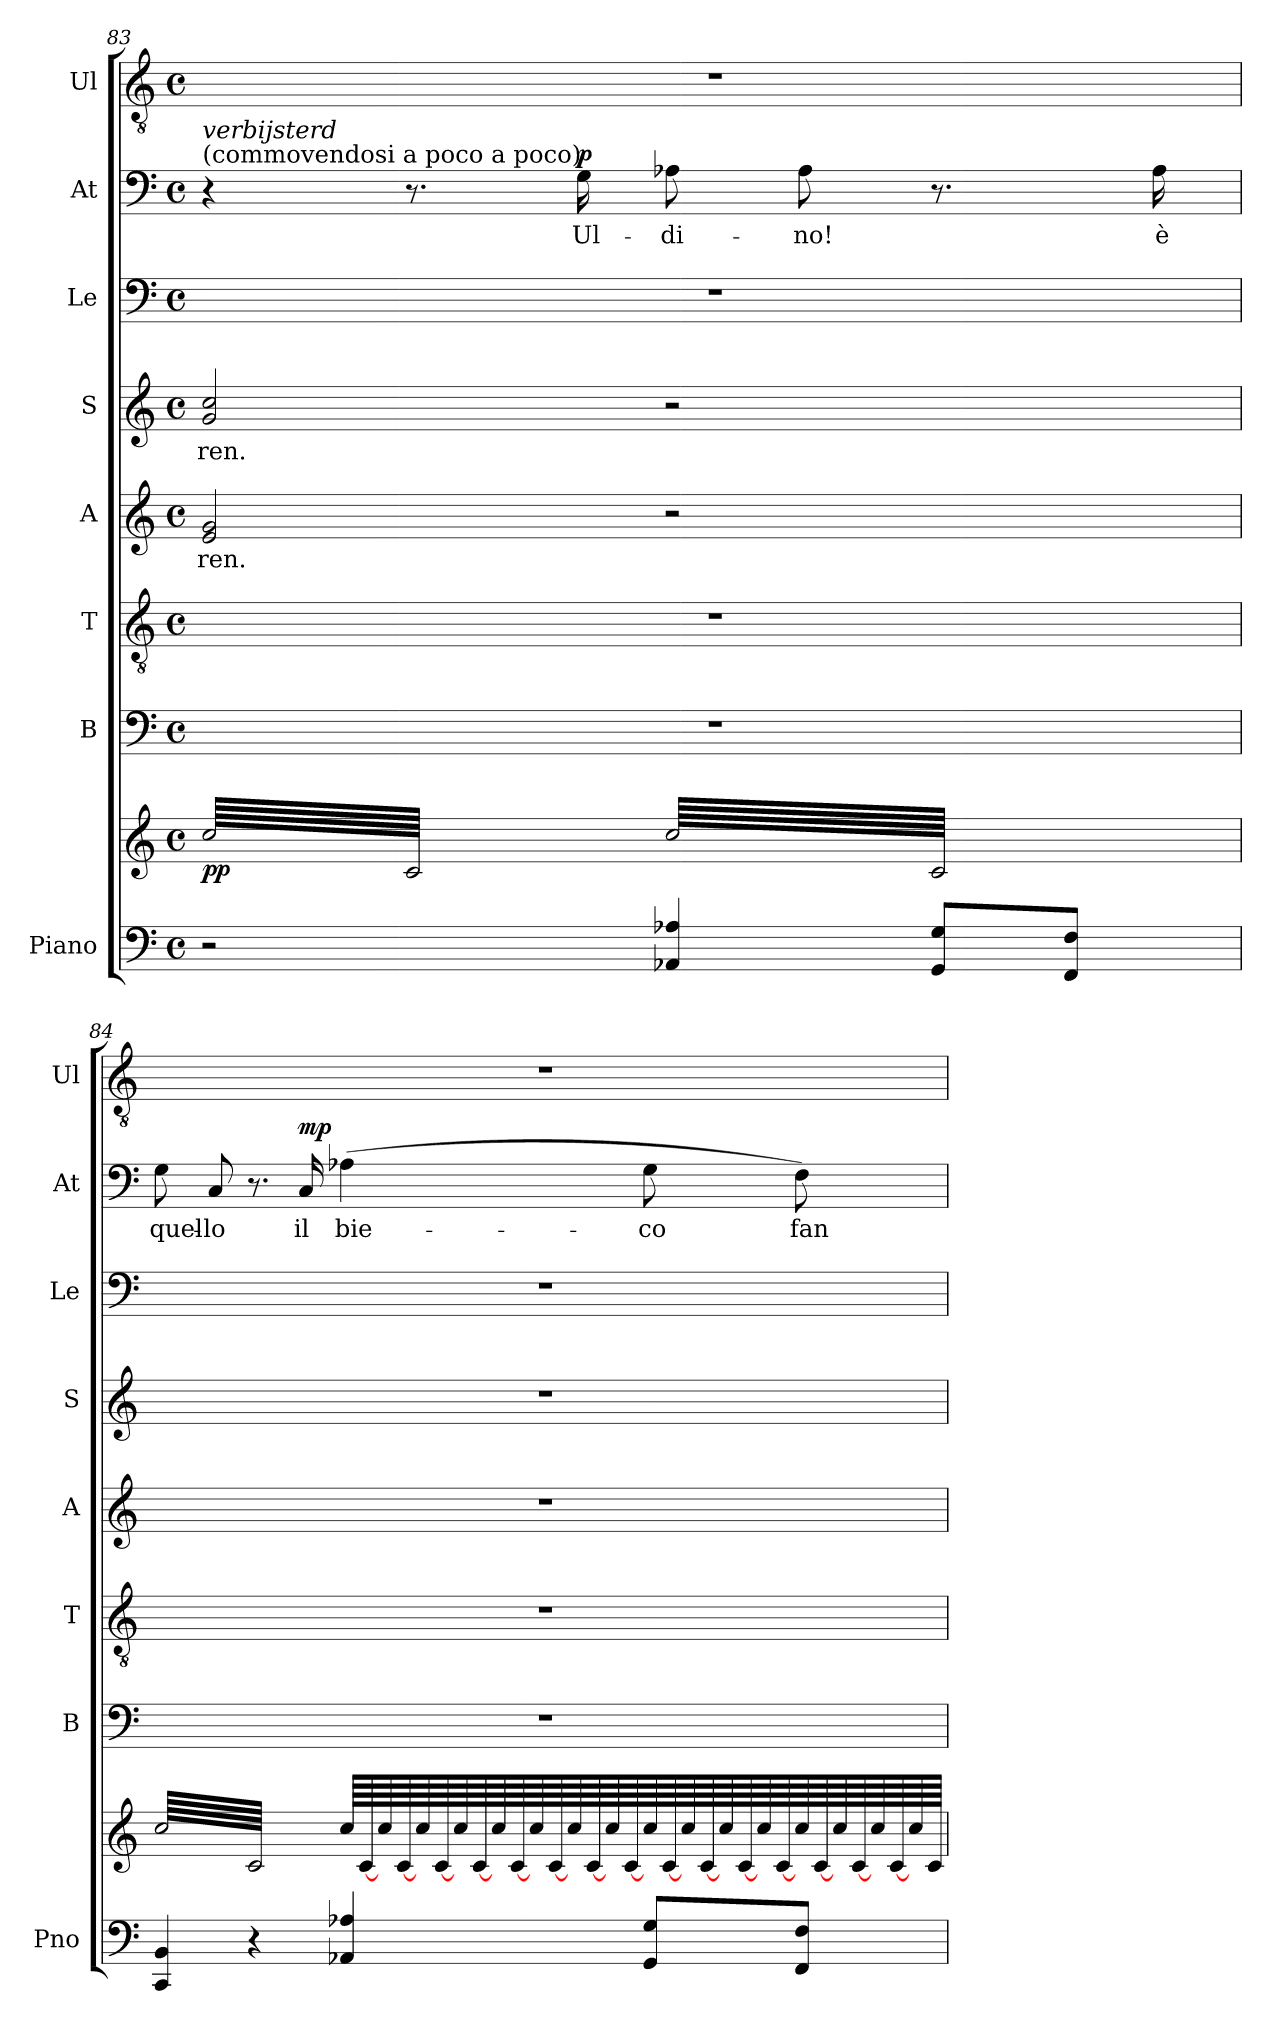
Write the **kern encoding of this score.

**kern	**kern	**dynam	**kern	**kern	**kern	**text	**kern	**text	**kern	**kern	**text	**dynam	**kern
*part8	*part8	*part8	*part7	*part6	*part5	*part5	*part4	*part4	*part3	*part2	*part2	*part2	*part1
*staff9	*staff8	*staff8/9	*staff7	*staff6	*staff5	*staff5	*staff4	*staff4	*staff3	*staff2	*staff2	*staff2	*staff1
*I"Piano	*	*	*I"B	*I"T	*I"A	*	*I"S	*	*I"Le	*I"At	*	*	*I"Ul
*I'Pno	*	*	*I'B	*I'T	*I'A	*	*I'S	*	*I'Le	*I'At	*	*	*I'Ul
!!LO:LB:g=z
*clefF4	*clefG2	*	*clefF4	*clefGv2	*clefG2	*	*clefG2	*	*clefF4	*clefF4	*	*	*clefGv2
*k[]	*k[]	*	*k[]	*k[]	*k[]	*	*k[]	*	*k[]	*k[]	*	*	*k[]
*M4/4	*M4/4	*	*M4/4	*M4/4	*M4/4	*	*M4/4	*	*M4/4	*M4/4	*	*	*M4/4
*met(c)	*met(c)	*	*met(c)	*met(c)	*met(c)	*	*met(c)	*	*met(c)	*met(c)	*	*	*met(c)
=83	=83	=83	=83	=83	=83	=83	=83	=83	=83	=83	=83	=83	=83
!	!	!	!	!	!	!	!	!	!	!LO:TX:a:t=(commovendosi a poco a poco)	!	!	!
!	!	!	!	!	!	!	!	!	!	!LO:TX:a:i:t=verbijsterd	!	!	!
!	!	!LO:DY:b	!	!	!	!LO:LY:b	!	!LO:LY:b	!	!	!	!	!
*	*tremolo	*	*	*	*	*	*	*	*	*	*	*	*
2r	64cc/LLLL	pp	1r	1r	2e/ 2g!/	-ren.	2g!/ 2cc/	-ren.	1r	4r	.	.	1r
.	64c/	.	.	.	.	.	.	.	.	.	.	.	.
.	64cc/	.	.	.	.	.	.	.	.	.	.	.	.
.	64c/	.	.	.	.	.	.	.	.	.	.	.	.
.	64cc/	.	.	.	.	.	.	.	.	.	.	.	.
.	64c/	.	.	.	.	.	.	.	.	.	.	.	.
.	64cc/	.	.	.	.	.	.	.	.	.	.	.	.
.	64c/	.	.	.	.	.	.	.	.	.	.	.	.
.	64cc/	.	.	.	.	.	.	.	.	.	.	.	.
.	64c/	.	.	.	.	.	.	.	.	.	.	.	.
.	64cc/	.	.	.	.	.	.	.	.	.	.	.	.
.	64c/	.	.	.	.	.	.	.	.	.	.	.	.
.	64cc/	.	.	.	.	.	.	.	.	.	.	.	.
.	64c/	.	.	.	.	.	.	.	.	.	.	.	.
.	64cc/	.	.	.	.	.	.	.	.	.	.	.	.
.	64c/	.	.	.	.	.	.	.	.	.	.	.	.
.	64cc/	.	.	.	.	.	.	.	.	8.r	.	.	.
.	64c/	.	.	.	.	.	.	.	.	.	.	.	.
.	64cc/	.	.	.	.	.	.	.	.	.	.	.	.
.	64c/	.	.	.	.	.	.	.	.	.	.	.	.
.	64cc/	.	.	.	.	.	.	.	.	.	.	.	.
.	64c/	.	.	.	.	.	.	.	.	.	.	.	.
.	64cc/	.	.	.	.	.	.	.	.	.	.	.	.
.	64c/	.	.	.	.	.	.	.	.	.	.	.	.
.	64cc/	.	.	.	.	.	.	.	.	.	.	.	.
.	64c/	.	.	.	.	.	.	.	.	.	.	.	.
.	64cc/	.	.	.	.	.	.	.	.	.	.	.	.
.	64c/	.	.	.	.	.	.	.	.	.	.	.	.
!	!	!	!	!	!	!	!	!	!	!	!LO:LY:b	!LO:DY:a	!
.	64cc/	.	.	.	.	.	.	.	.	16G\	Ul-	p	.
.	64c/	.	.	.	.	.	.	.	.	.	.	.	.
.	64cc/	.	.	.	.	.	.	.	.	.	.	.	.
.	64c/JJJJ	.	.	.	.	.	.	.	.	.	.	.	.
!	!	!	!	!	!	!	!	!	!	!	!LO:LY:b	!	!
4AA-X/ 4A-X/	64cc/LLLL	.	.	.	2r	.	2r	.	.	8A-X\	-di-	.	.
.	64c/	.	.	.	.	.	.	.	.	.	.	.	.
.	64cc/	.	.	.	.	.	.	.	.	.	.	.	.
.	64c/	.	.	.	.	.	.	.	.	.	.	.	.
.	64cc/	.	.	.	.	.	.	.	.	.	.	.	.
.	64c/	.	.	.	.	.	.	.	.	.	.	.	.
.	64cc/	.	.	.	.	.	.	.	.	.	.	.	.
.	64c/	.	.	.	.	.	.	.	.	.	.	.	.
!	!	!	!	!	!	!	!	!	!	!	!LO:LY:b	!	!
.	64cc/	.	.	.	.	.	.	.	.	8A-\	-no!	.	.
.	64c/	.	.	.	.	.	.	.	.	.	.	.	.
.	64cc/	.	.	.	.	.	.	.	.	.	.	.	.
.	64c/	.	.	.	.	.	.	.	.	.	.	.	.
.	64cc/	.	.	.	.	.	.	.	.	.	.	.	.
.	64c/	.	.	.	.	.	.	.	.	.	.	.	.
.	64cc/	.	.	.	.	.	.	.	.	.	.	.	.
.	64c/	.	.	.	.	.	.	.	.	.	.	.	.
8GG/ 8G/L	64cc/	.	.	.	.	.	.	.	.	8.r	.	.	.
.	64c/	.	.	.	.	.	.	.	.	.	.	.	.
.	64cc/	.	.	.	.	.	.	.	.	.	.	.	.
.	64c/	.	.	.	.	.	.	.	.	.	.	.	.
.	64cc/	.	.	.	.	.	.	.	.	.	.	.	.
.	64c/	.	.	.	.	.	.	.	.	.	.	.	.
.	64cc/	.	.	.	.	.	.	.	.	.	.	.	.
.	64c/	.	.	.	.	.	.	.	.	.	.	.	.
8FF/ 8F/J	64cc/	.	.	.	.	.	.	.	.	.	.	.	.
.	64c/	.	.	.	.	.	.	.	.	.	.	.	.
.	64cc/	.	.	.	.	.	.	.	.	.	.	.	.
.	64c/	.	.	.	.	.	.	.	.	.	.	.	.
!	!	!	!	!	!	!	!	!	!	!	!LO:LY:b	!	!
.	64cc/	.	.	.	.	.	.	.	.	16A-\	è	.	.
.	64c/	.	.	.	.	.	.	.	.	.	.	.	.
.	64cc/	.	.	.	.	.	.	.	.	.	.	.	.
.	64c/JJJJ	.	.	.	.	.	.	.	.	.	.	.	.
=84	=84	=84	=84	=84	=84	=84	=84	=84	=84	=84	=84	=84	=84
!	!	!	!	!	!	!	!	!	!	!	!LO:LY:b	!	!
4CC/ 4BB/	64cc/LLLL	.	1r	1r	1r	.	1r	.	1r	8G\	quel-	.	1r
.	64c/	.	.	.	.	.	.	.	.	.	.	.	.
.	64cc/	.	.	.	.	.	.	.	.	.	.	.	.
.	64c/	.	.	.	.	.	.	.	.	.	.	.	.
.	64cc/	.	.	.	.	.	.	.	.	.	.	.	.
.	64c/	.	.	.	.	.	.	.	.	.	.	.	.
.	64cc/	.	.	.	.	.	.	.	.	.	.	.	.
.	64c/	.	.	.	.	.	.	.	.	.	.	.	.
!	!	!	!	!	!	!	!	!	!	!	!LO:LY:b	!	!
.	64cc/	.	.	.	.	.	.	.	.	8C/	-lo	.	.
.	64c/	.	.	.	.	.	.	.	.	.	.	.	.
.	64cc/	.	.	.	.	.	.	.	.	.	.	.	.
.	64c/	.	.	.	.	.	.	.	.	.	.	.	.
.	64cc/	.	.	.	.	.	.	.	.	.	.	.	.
.	64c/	.	.	.	.	.	.	.	.	.	.	.	.
.	64cc/	.	.	.	.	.	.	.	.	.	.	.	.
.	64c/	.	.	.	.	.	.	.	.	.	.	.	.
4r	64cc/	.	.	.	.	.	.	.	.	8.r	.	.	.
.	64c/	.	.	.	.	.	.	.	.	.	.	.	.
.	64cc/	.	.	.	.	.	.	.	.	.	.	.	.
.	64c/	.	.	.	.	.	.	.	.	.	.	.	.
.	64cc/	.	.	.	.	.	.	.	.	.	.	.	.
.	64c/	.	.	.	.	.	.	.	.	.	.	.	.
.	64cc/	.	.	.	.	.	.	.	.	.	.	.	.
.	64c/	.	.	.	.	.	.	.	.	.	.	.	.
.	64cc/	.	.	.	.	.	.	.	.	.	.	.	.
.	64c/	.	.	.	.	.	.	.	.	.	.	.	.
.	64cc/	.	.	.	.	.	.	.	.	.	.	.	.
.	64c/	.	.	.	.	.	.	.	.	.	.	.	.
!	!	!	!	!	!	!	!	!	!	!	!LO:LY:b	!LO:DY:a	!
.	64cc/	.	.	.	.	.	.	.	.	16C/	il	mp	.
.	64c/	.	.	.	.	.	.	.	.	.	.	.	.
.	64cc/	.	.	.	.	.	.	.	.	.	.	.	.
.	64c/JJJJ	.	.	.	.	.	.	.	.	.	.	.	.
!	!	!	!	!	!	!	!	!	!	!	!LO:LY:b	!	!
4AA-X/ 4A-X/	64cc/LLLL	.	.	.	.	.	.	.	.	(>4A-X\	bie-	.	.
.	[64c/	.	.	.	.	.	.	.	.	.	.	.	.
.	64cc/	.	.	.	.	.	.	.	.	.	.	.	.
.	[64c/	.	.	.	.	.	.	.	.	.	.	.	.
.	64cc/	.	.	.	.	.	.	.	.	.	.	.	.
.	[64c/	.	.	.	.	.	.	.	.	.	.	.	.
.	64cc/	.	.	.	.	.	.	.	.	.	.	.	.
.	[64c/	.	.	.	.	.	.	.	.	.	.	.	.
.	64cc/	.	.	.	.	.	.	.	.	.	.	.	.
.	[64c/	.	.	.	.	.	.	.	.	.	.	.	.
.	64cc/	.	.	.	.	.	.	.	.	.	.	.	.
.	[64c/	.	.	.	.	.	.	.	.	.	.	.	.
.	64cc/	.	.	.	.	.	.	.	.	.	.	.	.
.	[64c/	.	.	.	.	.	.	.	.	.	.	.	.
.	64cc/	.	.	.	.	.	.	.	.	.	.	.	.
.	[64c/	.	.	.	.	.	.	.	.	.	.	.	.
!	!	!	!	!	!	!	!	!	!	!	!LO:LY:b	!	!
8GG/ 8G/L	64cc/	.	.	.	.	.	.	.	.	8G\	-co	.	.
.	[64c/	.	.	.	.	.	.	.	.	.	.	.	.
.	64cc/	.	.	.	.	.	.	.	.	.	.	.	.
.	[64c/	.	.	.	.	.	.	.	.	.	.	.	.
.	64cc/	.	.	.	.	.	.	.	.	.	.	.	.
.	[64c/	.	.	.	.	.	.	.	.	.	.	.	.
.	64cc/	.	.	.	.	.	.	.	.	.	.	.	.
.	[64c/	.	.	.	.	.	.	.	.	.	.	.	.
!	!	!	!	!	!	!	!	!	!	!	!LO:LY:b	!	!
8FF/ 8F/J	64cc/	.	.	.	.	.	.	.	.	8F\)	fan-	.	.
.	[64c/	.	.	.	.	.	.	.	.	.	.	.	.
.	64cc/	.	.	.	.	.	.	.	.	.	.	.	.
.	[64c/	.	.	.	.	.	.	.	.	.	.	.	.
.	64cc/	.	.	.	.	.	.	.	.	.	.	.	.
.	[64c/	.	.	.	.	.	.	.	.	.	.	.	.
.	64cc/	.	.	.	.	.	.	.	.	.	.	.	.
.	64c/JJJJ	.	.	.	.	.	.	.	.	.	.	.	.
*	*Xtremolo	*	*	*	*	*	*	*	*	*	*	*	*
.	.	.	.	.	.	.	.	.	.	.	.	.	.
.	.	.	.	.	.	.	.	.	.	.	.	.	.
.	.	.	.	.	.	.	.	.	.	.	.	.	.
.	.	.	.	.	.	.	.	.	.	.	.	.	.
.	.	.	.	.	.	.	.	.	.	.	.	.	.
.	.	.	.	.	.	.	.	.	.	.	.	.	.
.	.	.	.	.	.	.	.	.	.	.	.	.	.
.	.	.	.	.	.	.	.	.	.	.	.	.	.
.	.	.	.	.	.	.	.	.	.	.	.	.	.
.	.	.	.	.	.	.	.	.	.	.	.	.	.
.	.	.	.	.	.	.	.	.	.	.	.	.	.
.	.	.	.	.	.	.	.	.	.	.	.	.	.
.	.	.	.	.	.	.	.	.	.	.	.	.	.
.	.	.	.	.	.	.	.	.	.	.	.	.	.
.	.	.	.	.	.	.	.	.	.	.	.	.	.
.	.	.	.	.	.	.	.	.	.	.	.	.	.
=	=	=	=	=	=	=	=	=	=	=	=	=	=
*-	*-	*-	*-	*-	*-	*-	*-	*-	*-	*-	*-	*-	*-
